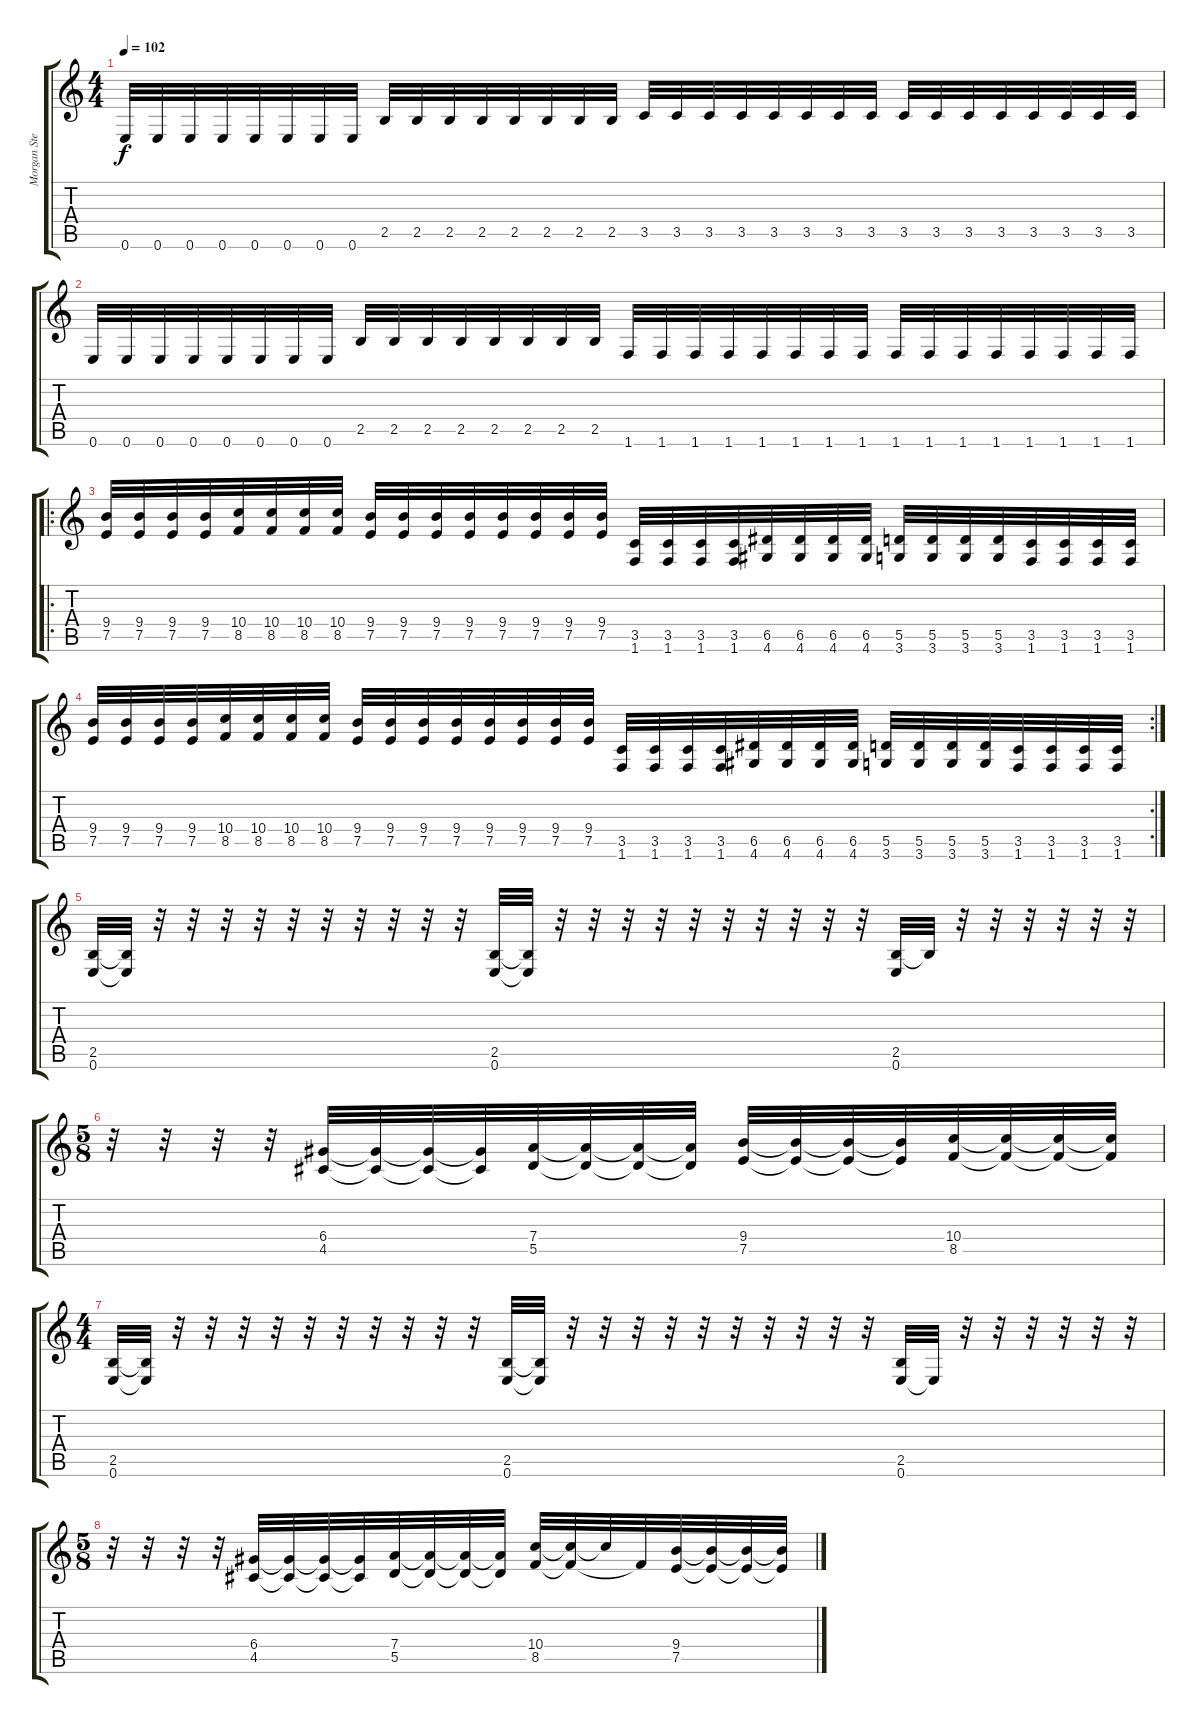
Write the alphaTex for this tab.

\track ("Morgan Steinmeyer Håkansson 2" "Morgan Ste") {instrument distortionguitar}
\staff {score tabs}
\tuning (E4 B3 G3 D3 A2 E2) {hide}
\ts (4 4)
\tempo 102
\clef g2
\ks c
0.6.32{dy f} 0.6.32 0.6.32 0.6.32 0.6.32 0.6.32 0.6.32 0.6.32 2.5.32 2.5.32 2.5.32 2.5.32 2.5.32 2.5.32 2.5.32 2.5.32 3.5.32 3.5.32 3.5.32 3.5.32 3.5.32 3.5.32 3.5.32 3.5.32 3.5.32 3.5.32 3.5.32 3.5.32 3.5.32 3.5.32 3.5.32 3.5.32 |
0.6.32 0.6.32 0.6.32 0.6.32 0.6.32 0.6.32 0.6.32 0.6.32 2.5.32 2.5.32 2.5.32 2.5.32 2.5.32 2.5.32 2.5.32 2.5.32 1.6.32 1.6.32 1.6.32 1.6.32 1.6.32 1.6.32 1.6.32 1.6.32 1.6.32 1.6.32 1.6.32 1.6.32 1.6.32 1.6.32 1.6.32 1.6.32 |
\ro
(9.4 7.5).32 (9.4 7.5).32 (9.4 7.5).32 (9.4 7.5).32 (10.4 8.5).32 (10.4 8.5).32 (10.4 8.5).32 (10.4 8.5).32 (9.4 7.5).32 (9.4 7.5).32 (9.4 7.5).32 (9.4 7.5).32 (9.4 7.5).32 (9.4 7.5).32 (9.4 7.5).32 (9.4 7.5).32 (3.5 1.6).32 (3.5 1.6).32 (3.5 1.6).32 (3.5 1.6).32 (6.5 4.6).32 (6.5 4.6).32 (6.5 4.6).32 (6.5 4.6).32 (5.5 3.6).32 (5.5 3.6).32 (5.5 3.6).32 (5.5 3.6).32 (3.5 1.6).32 (3.5 1.6).32 (3.5 1.6).32 (3.5 1.6).32 |
\rc 2
(9.4 7.5).32 (9.4 7.5).32 (9.4 7.5).32 (9.4 7.5).32 (10.4 8.5).32 (10.4 8.5).32 (10.4 8.5).32 (10.4 8.5).32 (9.4 7.5).32 (9.4 7.5).32 (9.4 7.5).32 (9.4 7.5).32 (9.4 7.5).32 (9.4 7.5).32 (9.4 7.5).32 (9.4 7.5).32 (3.5 1.6).32 (3.5 1.6).32 (3.5 1.6).32 (3.5 1.6).32 (6.5 4.6).32 (6.5 4.6).32 (6.5 4.6).32 (6.5 4.6).32 (5.5 3.6).32 (5.5 3.6).32 (5.5 3.6).32 (5.5 3.6).32 (3.5 1.6).32 (3.5 1.6).32 (3.5 1.6).32 (3.5 1.6).32 |
(2.5 0.6).32 (2.5{t} 0.6{t}).32 r.32 r.32 r.32 r.32 r.32 r.32 r.32 r.32 r.32 r.32 (2.5 0.6).32 (2.5{t} 0.6{t}).32 r.32 r.32 r.32 r.32 r.32 r.32 r.32 r.32 r.32 r.32 (2.5 0.6).32 2.5{t}.32 r.32 r.32 r.32 r.32 r.32 r.32 |
\ts (5 8)
r.32 r.32 r.32 r.32 (6.4 4.5).32 (6.4{t} 4.5{t}).32 (6.4{t} 4.5{t}).32 (6.4{t} 4.5{t}).32 (7.4 5.5).32 (7.4{t} 5.5{t}).32 (7.4{t} 5.5{t}).32 (7.4{t} 5.5{t}).32 (9.4 7.5).32 (9.4{t} 7.5{t}).32 (9.4{t} 7.5{t}).32 (9.4{t} 7.5{t}).32 (10.4 8.5).32 (10.4{t} 8.5{t}).32 (10.4{t} 8.5{t}).32 (10.4{t} 8.5{t}).32 |
\ts (4 4)
(2.5 0.6).32 (2.5{t} 0.6{t}).32 r.32 r.32 r.32 r.32 r.32 r.32 r.32 r.32 r.32 r.32 (2.5 0.6).32 (2.5{t} 0.6{t}).32 r.32 r.32 r.32 r.32 r.32 r.32 r.32 r.32 r.32 r.32 (2.5 0.6).32 0.6{t}.32 r.32 r.32 r.32 r.32 r.32 r.32 |
\ts (5 8)
r.32 r.32 r.32 r.32 (6.4 4.5).32 (6.4{t} 4.5{t}).32 (6.4{t} 4.5{t}).32 (6.4{t} 4.5{t}).32 (7.4 5.5).32 (7.4{t} 5.5{t}).32 (7.4{t} 5.5{t}).32 (7.4{t} 5.5{t}).32 (10.4 8.5).32 (10.4{t} 8.5{t}).32 10.4{t}.32 8.5{t}.32 (9.4 7.5).32 (9.4{t} 7.5{t}).32 (9.4{t} 7.5{t}).32 (9.4{t} 7.5{t}).32
